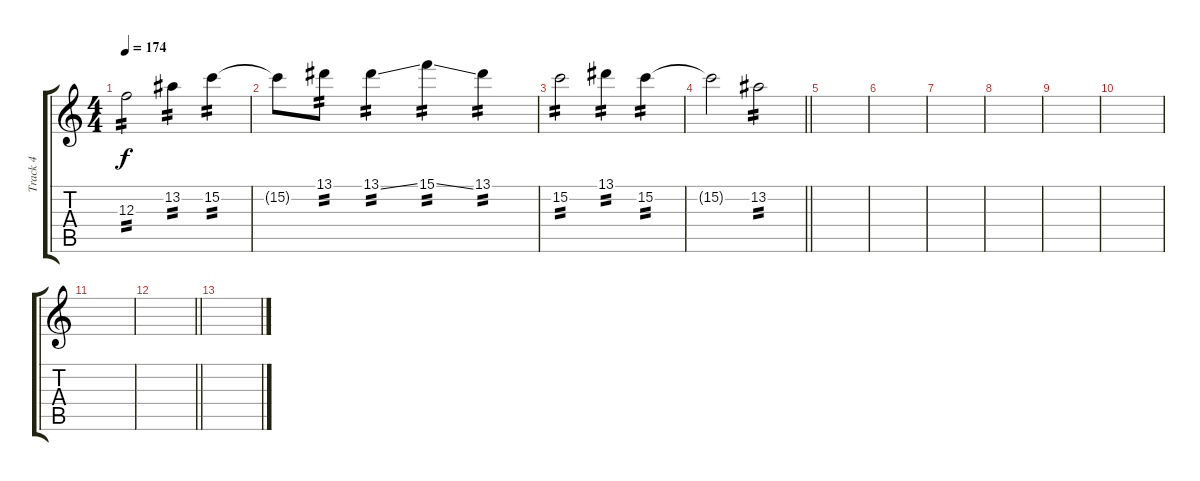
\track ("Track 4" "Track 4") {instrument distortionguitar}
\staff {score tabs}
\tuning (D4 A3 F3 C3 G2 C2) {hide}
\ts (4 4)
\tempo 174
\clef g2
\ks c
12.3.2{tp 2 dy f} 13.2.4{tp 2} 15.2.4{tp 2} |
15.2{t}.8 13.1.8{tp 2} 13.1{ss}.4{tp 2} 15.1{ss}.4{tp 2} 13.1.4{tp 2} |
15.2.2{tp 2} 13.1.4{tp 2} 15.2.4{tp 2} |
\barLineRight lightlight
15.2{t}.2 13.2.2{tp 2} |
\section ("" "")
|
|
|
|
|
|
|
\barLineRight lightlight
|
\section ("" "")
